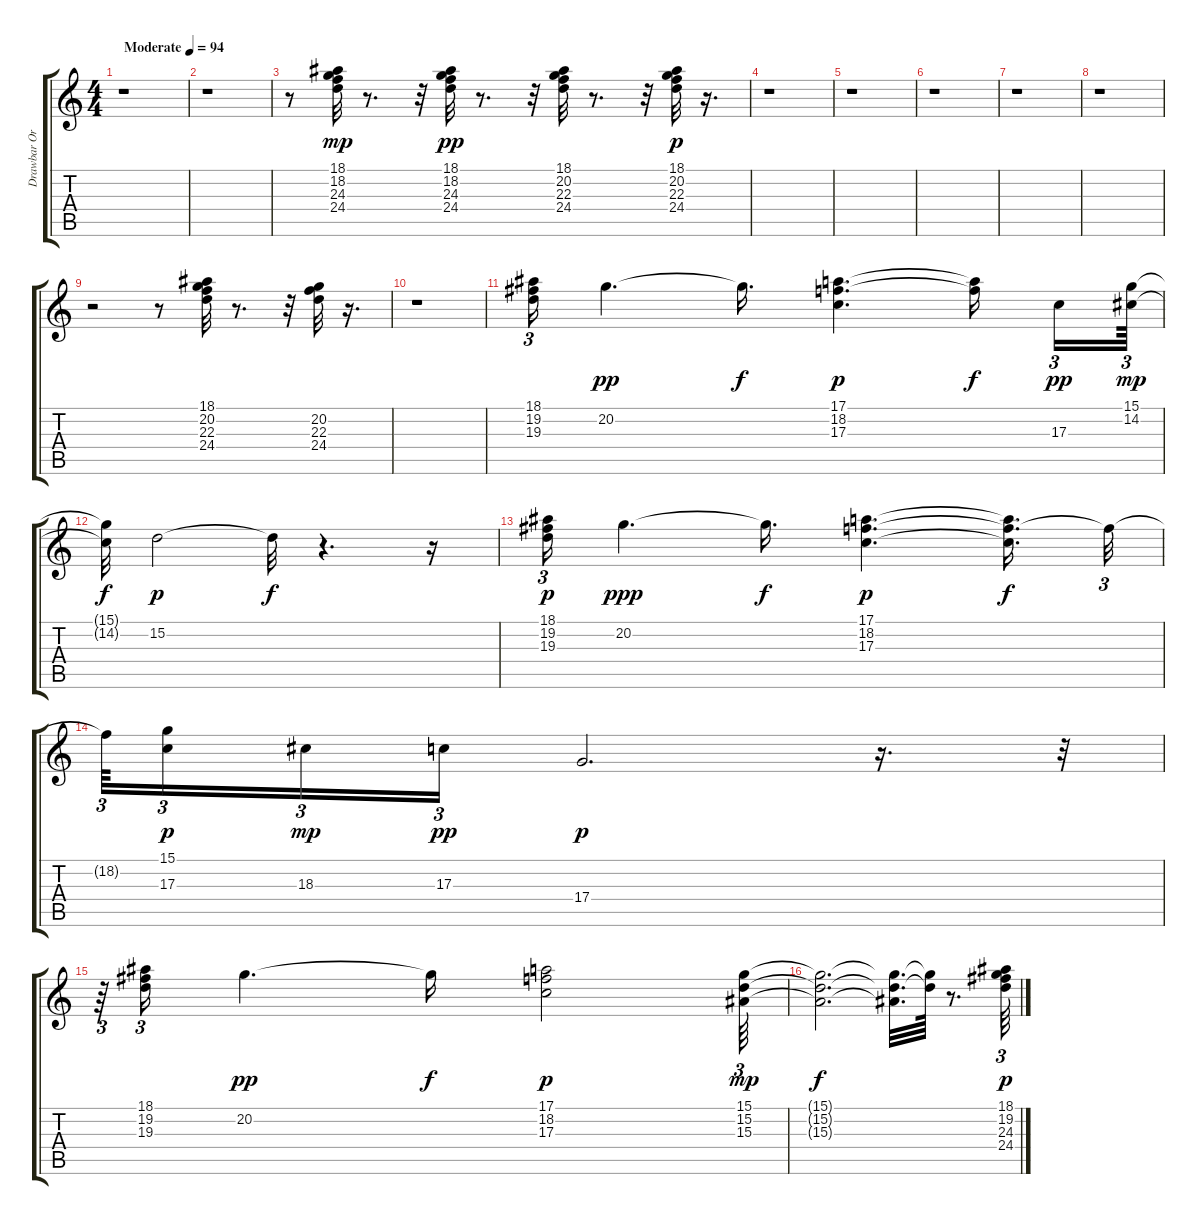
\track ("Drawbar Organ" "Drawbar Or") {instrument drawbarorgan}
\staff {score tabs}
\tuning (E4 B3 G3 D3 A2 E2) {hide}
\ts (4 4)
\tempo (94 "Moderate")
\clef g2
\ks c
r.1{dy mp instrument drawbarorgan} |
r.1 |
r.8 (18.1 18.2 24.3 24.4).32{balance 8} r.8{d} r.32 (18.1 18.2 24.3 24.4).32{dy pp} r.8{d} r.32 (18.1 20.2 22.3 24.4).32 r.8{d} r.32 (18.1 20.2 22.3 24.4).32{dy p} r.16{d} |
r.1 |
r.1 |
r.1 |
r.1 |
r.1 |
r.2 r.8 (18.1 20.2 22.3 24.4).32 r.8{d} r.32 (20.2 22.3 24.4).32 r.16{d} |
r.1 |
(18.1 19.2 19.3).16{tu (3 2)} 20.2.4{d dy pp} 20.2{t}.16{d dy f} (17.1 18.2 17.3).4{d dy p} (17.1{t} 18.2{t}).16{dy f beam splitsecondary} 17.3.16{tu (3 2) dy pp} (15.1 14.2).64{tu (3 2) dy mp} |
(15.1{t} 14.2{t}).32{dy f} 15.2.2{dy p} 15.2{t}.32{dy f} r.4{d} r.16 |
(18.1 19.2 19.3).16{tu (3 2) dy p} 20.2.4{d dy ppp} 20.2{t}.16{d dy f} (17.1 18.2 17.3).4{d dy p} (17.1{t} 18.2{t} 17.3{t}).16{d dy f} 18.2{t}.32{tu (3 2)} |
18.2{t}.64{tu (3 2)} (15.1 17.3).16{tu (3 2) dy p} 18.3.16{tu (3 2) dy mp} 17.3.16{tu (3 2) dy pp} 17.4.2{d dy p} r.16{d} r.32{tu (3 2)} |
r.64{tu (3 2)} (18.1 19.2 19.3).16{tu (3 2)} 20.2.4{d dy pp} 20.2{t}.16{dy f} (17.1 18.2 17.3).2{dy p} (15.1 15.2 15.3).64{tu (3 2) dy mp} |
(15.1{t} 15.2{t} 15.3{t}).2{d dy f} (15.1{t} 15.2{t} 15.3{t}).32{d} (15.1{t} 15.2{t}).64 r.8{d} (18.1 19.2 24.3 24.4).64{tu (3 2) dy p}
